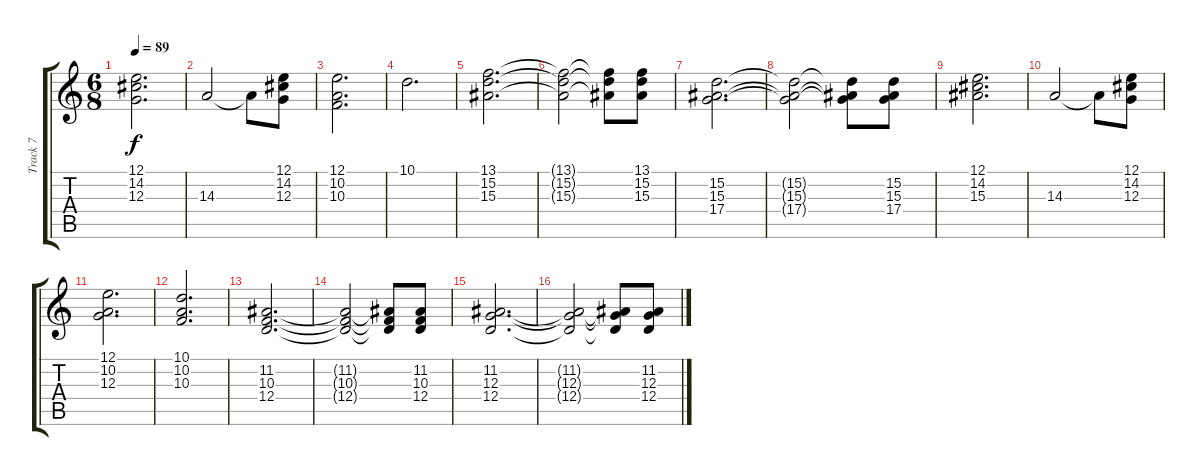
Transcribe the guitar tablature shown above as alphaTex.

\track ("Track 7" "Track 7") {instrument fx8scifi}
\staff {score tabs}
\tuning (E4 B3 G3 D3 A2 E2) {hide}
\ts (6 8)
\tempo 89
\clef g2
\ks c
(12.1 14.2 12.3).2{d dy f} |
14.3.2 14.3{t}.8 (12.1 14.2 12.3).8 |
(12.1 10.2 10.3).2{d} |
10.1.2{d} |
(13.1 15.2 15.3).2{d} |
(13.1{t} 15.2{t} 15.3{t}).2 (13.1{t} 15.2{t} 15.3{t}).8 (13.1 15.2 15.3).8 |
(15.2 15.3 17.4).2{d} |
(15.2{t} 15.3{t} 17.4{t}).2 (15.2{t} 15.3{t} 17.4{t}).8 (15.2 15.3 17.4).8 |
(12.1 14.2 15.3).2{d} |
14.3.2 14.3{t}.8 (12.1 14.2 12.3).8 |
(12.1 10.2 12.3).2{d} |
(10.1 10.2 10.3).2{d} |
(11.2 10.3 12.4).2{d} |
(11.2{t} 10.3{t} 12.4{t}).2 (11.2{t} 10.3{t} 12.4{t}).8 (11.2 10.3 12.4).8 |
(11.2 12.3 12.4).2{d} |
(11.2{t} 12.3{t} 12.4{t}).2 (11.2{t} 12.3{t} 12.4{t}).8 (11.2 12.3 12.4).8
